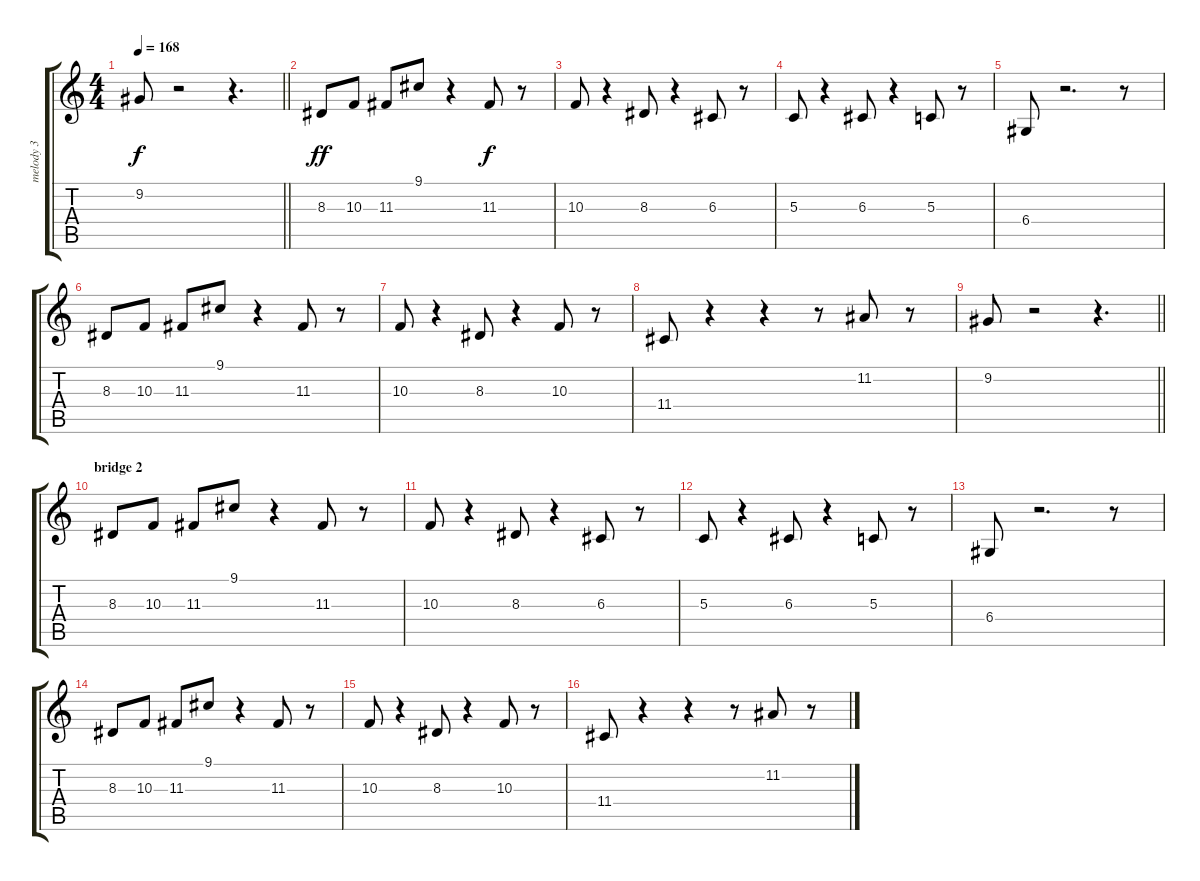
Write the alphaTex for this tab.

\track ("melody 3" "melody 3") {instrument oboe}
\staff {score tabs}
\tuning (E4 B3 G3 D3 A2 E2) {hide}
\ts (4 4)
\tempo 168
\clef g2
\barLineRight lightlight
\ks c
9.2.8{dy f} r.2 r.4{d} |
8.3.8{dy ff} 10.3.8 11.3.8 9.1.8 r.4 11.3.8{dy f} r.8 |
10.3.8 r.4 8.3.8 r.4 6.3.8 r.8 |
5.3.8 r.4 6.3.8 r.4 5.3.8 r.8 |
6.4.8 r.2{d} r.8 |
8.3.8 10.3.8 11.3.8 9.1.8 r.4 11.3.8 r.8 |
10.3.8 r.4 8.3.8 r.4 10.3.8 r.8 |
11.4.8 r.4 r.4 r.8 11.2.8 r.8 |
\barLineRight lightlight
9.2.8 r.2 r.4{d} |
\section ("" "bridge 2")
8.3.8 10.3.8 11.3.8 9.1.8 r.4 11.3.8 r.8 |
10.3.8 r.4 8.3.8 r.4 6.3.8 r.8 |
5.3.8 r.4 6.3.8 r.4 5.3.8 r.8 |
6.4.8 r.2{d} r.8 |
8.3.8 10.3.8 11.3.8 9.1.8 r.4 11.3.8 r.8 |
10.3.8 r.4 8.3.8 r.4 10.3.8 r.8 |
11.4.8 r.4 r.4 r.8 11.2.8 r.8
